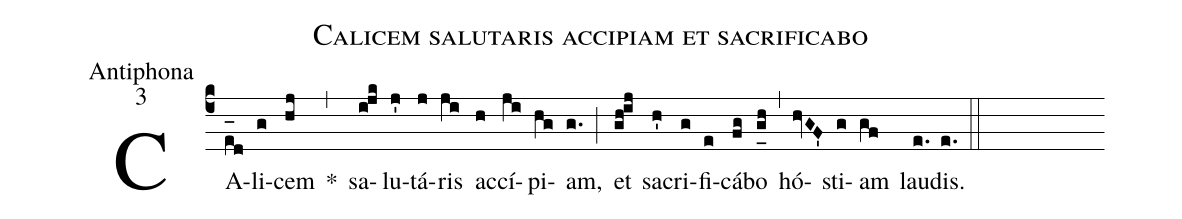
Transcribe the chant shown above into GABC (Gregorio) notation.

name:Calicem salutaris accipiam et sacrificabo;
office-part:Antiphona;
mode:3;
%%
(c4) CA(e_[oh:h]d)li(g)cem(hj) *(,) sa(ijk)lu(j')tá(j)ris(ji) ac(h)cí(ji)pi(hg)am,(g.) (;) et(gh!ij) sa(h')cri(g)fi(e)cá(fg)bo(g_[uh:l]h) (,) hó(hvGF')sti(g)am(gf) lau(e.)dis.(e.) (::)

%<eu>E(j) u(j) o(ji) u(hi) a(h) e.</eu>(gh..) (::)
